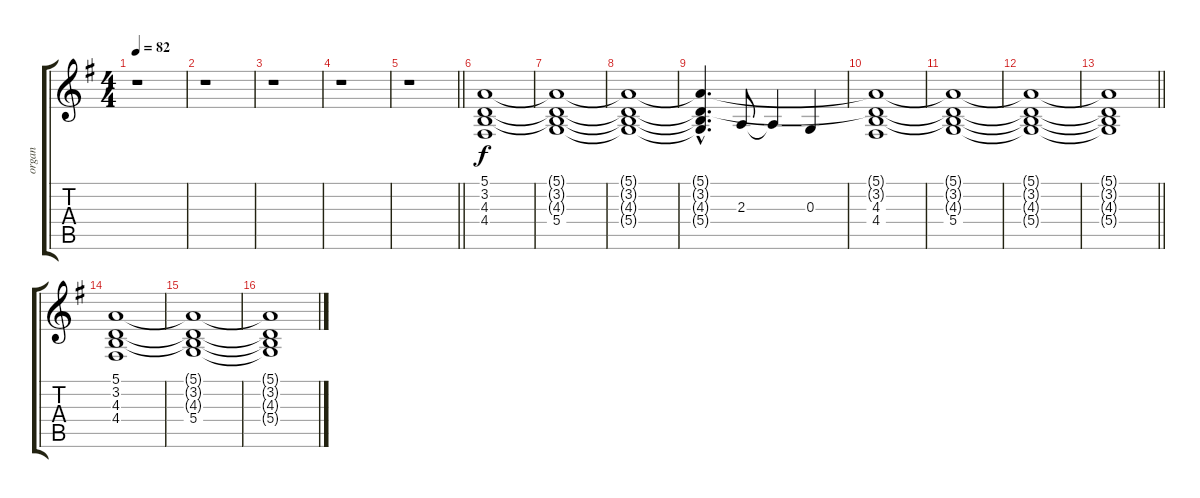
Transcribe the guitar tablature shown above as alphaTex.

\track ("organ" "organ") {instrument drawbarorgan}
\staff {score tabs}
\tuning (E4 B3 G3 D3 A2 E2) {hide}
\ts (4 4)
\tempo 82
\clef g2
\ks g
r.1{dy f} |
r.1 |
r.1 |
r.1 |
\barLineRight lightlight
r.1 |
(5.1 3.2 4.3 4.4).1 |
(5.1{t} 3.2{t} 4.3{t} 5.4).1 |
(5.1{t} 3.2{t} 4.3{t} 5.4{t}).1 |
(5.1{hac t} 3.2{hac t} 4.3{hac t} 5.4{hac t}).4{d} 2.3.8 2.3{t}.4 0.3.4 |
(5.1{t} 3.2{t} 4.3 4.4).1 |
(5.1{t} 3.2{t} 4.3{t} 5.4).1 |
(5.1{t} 3.2{t} 4.3{t} 5.4{t}).1 |
\barLineRight lightlight
(5.1{t} 3.2{t} 4.3{t} 5.4{t}).1 |
(5.1 3.2 4.3 4.4).1 |
(5.1{t} 3.2{t} 4.3{t} 5.4).1 |
(5.1{t} 3.2{t} 4.3{t} 5.4{t}).1
